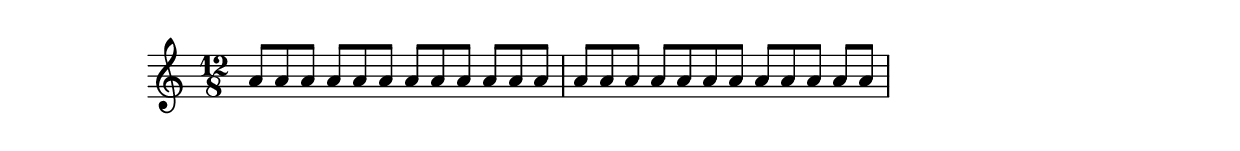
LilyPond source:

% DO NOT EDIT this file manually; it is automatically
% generated from Documentation/snippets/new
% Make any changes in Documentation/snippets/new/
% and then run scripts/auxiliar/makelsr.py
%
% This file is in the public domain.
%% Note: this file works from version 2.14.0
\version "2.14.0"

\header {
%% Translation of GIT committish: 615cbf212fdaf0b220b3330da417d0c3602494f2
  texidoces = "
Para tipografiar las barras agrupadas en la forma @code{3-4-3-2} sólo
es necesario modificar la estructura de pulsos:

"
  doctitlees = "Alteración de los finales de barra predeterminados"



%% Translation of GIT committish: 0a868be38a775ecb1ef935b079000cebbc64de40
  texidocde = "
Um Balken im 12/8-Takt als @code{3-4-3-2} zu gruppieren, muss man zuerst die
Standardwerte für die Balken im 12/8-Takt rückgängig machen und dann die neuen
Werte setzen:

"
  doctitlede = "Standard-Balkenwerte rückgängig machen"



%% Translation of GIT committish: 548076f550a2b7fb09f1260f0e5e2bb028ad396c
  texidocfr = "
Pour obtenir des ligatures en groupes de @code{3-4-3-2} croches, dans
une mesure à 12/8, il faudra préalablement annuler les réglages par
défaut relatifs à 12/8, puis ajouter nos propres règles :

"
  doctitlefr = "Annulation des règles de ligature par défaut"

  lsrtags = "rhythms"
  texidoc = "
To typeset beams grouped @code{3-4-3-2} one need only change the
beat structure:
"
  doctitle = "Reverting default beam endings"
} % begin verbatim


\relative c'' {
  \time 12/8

  % Default beaming
  a8 a a a a a a a a a a a

  % Set new values for beam endings
  \set Score.beatStructure = #'(3 4 3 2)
  a8 a a a a a a a a a a a
}
